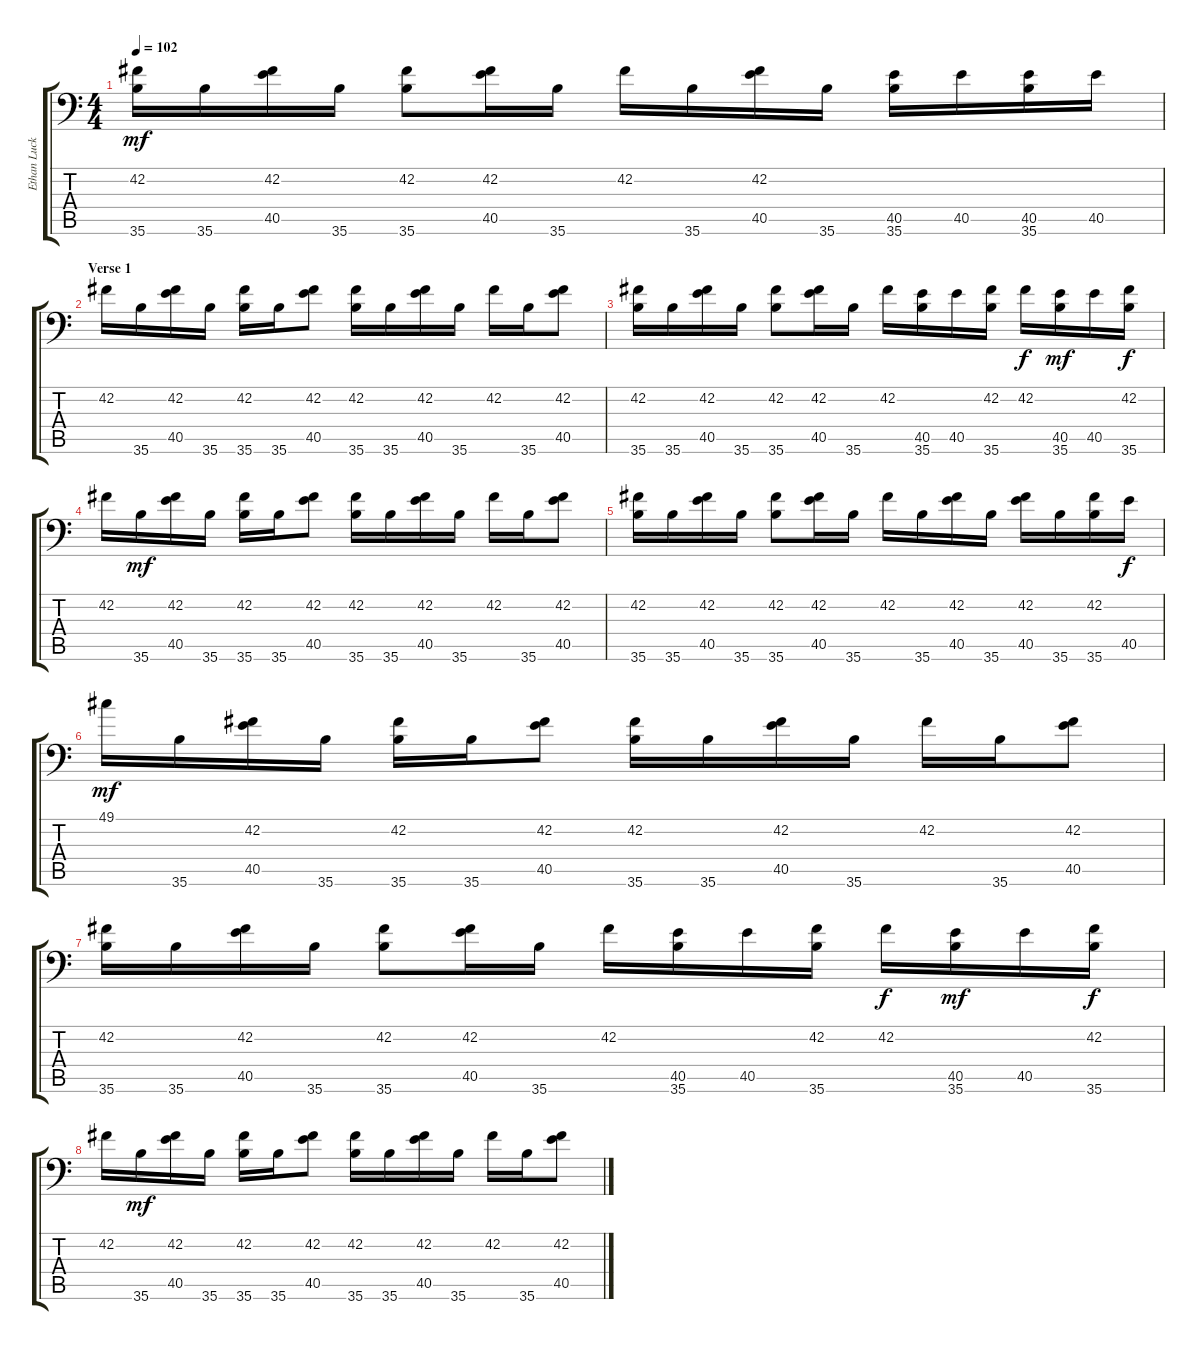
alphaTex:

\track ("Ethan Luck (Drums)" "Ethan Luck") {instrument acousticgrandpiano}
\staff {score tabs}
\tuning (C-1 C-1 C-1 C-1 C-1 C-1) {hide}
\ts (4 4)
\tempo 102
\clef f4
\ks c
(42.2 35.6).16{dy mf} 35.6.16 (42.2 40.5).16 35.6.16 (42.2 35.6).8 (42.2 40.5).16 35.6.16 42.2.16 35.6.16 (42.2 40.5).16 35.6.16 (40.5 35.6).16 40.5.16 (40.5 35.6).16 40.5.16 |
\section ("" "Verse 1")
42.2.16 35.6.16 (42.2 40.5).16 35.6.16 (42.2 35.6).16 35.6.16 (42.2 40.5).8 (42.2 35.6).16 35.6.16 (42.2 40.5).16 35.6.16 42.2.16 35.6.16 (42.2 40.5).8 |
(42.2 35.6).16 35.6.16 (42.2 40.5).16 35.6.16 (42.2 35.6).8 (42.2 40.5).16 35.6.16 42.2.16 (40.5 35.6).16 40.5.16 (42.2 35.6).16 42.2.16{dy f} (40.5 35.6).16{dy mf} 40.5.16 (42.2 35.6).16{dy f} |
42.2.16 35.6.16{dy mf} (42.2 40.5).16 35.6.16 (42.2 35.6).16 35.6.16 (42.2 40.5).8 (42.2 35.6).16 35.6.16 (42.2 40.5).16 35.6.16 42.2.16 35.6.16 (42.2 40.5).8 |
(42.2 35.6).16 35.6.16 (42.2 40.5).16 35.6.16 (42.2 35.6).8 (42.2 40.5).16 35.6.16 42.2.16 35.6.16 (42.2 40.5).16 35.6.16 (42.2 40.5).16 35.6.16 (42.2 35.6).16 40.5.16{dy f} |
49.1.16{dy mf} 35.6.16 (42.2 40.5).16 35.6.16 (42.2 35.6).16 35.6.16 (42.2 40.5).8 (42.2 35.6).16 35.6.16 (42.2 40.5).16 35.6.16 42.2.16 35.6.16 (42.2 40.5).8 |
(42.2 35.6).16 35.6.16 (42.2 40.5).16 35.6.16 (42.2 35.6).8 (42.2 40.5).16 35.6.16 42.2.16 (40.5 35.6).16 40.5.16 (42.2 35.6).16 42.2.16{dy f} (40.5 35.6).16{dy mf} 40.5.16 (42.2 35.6).16{dy f} |
42.2.16 35.6.16{dy mf} (42.2 40.5).16 35.6.16 (42.2 35.6).16 35.6.16 (42.2 40.5).8 (42.2 35.6).16 35.6.16 (42.2 40.5).16 35.6.16 42.2.16 35.6.16 (42.2 40.5).8
